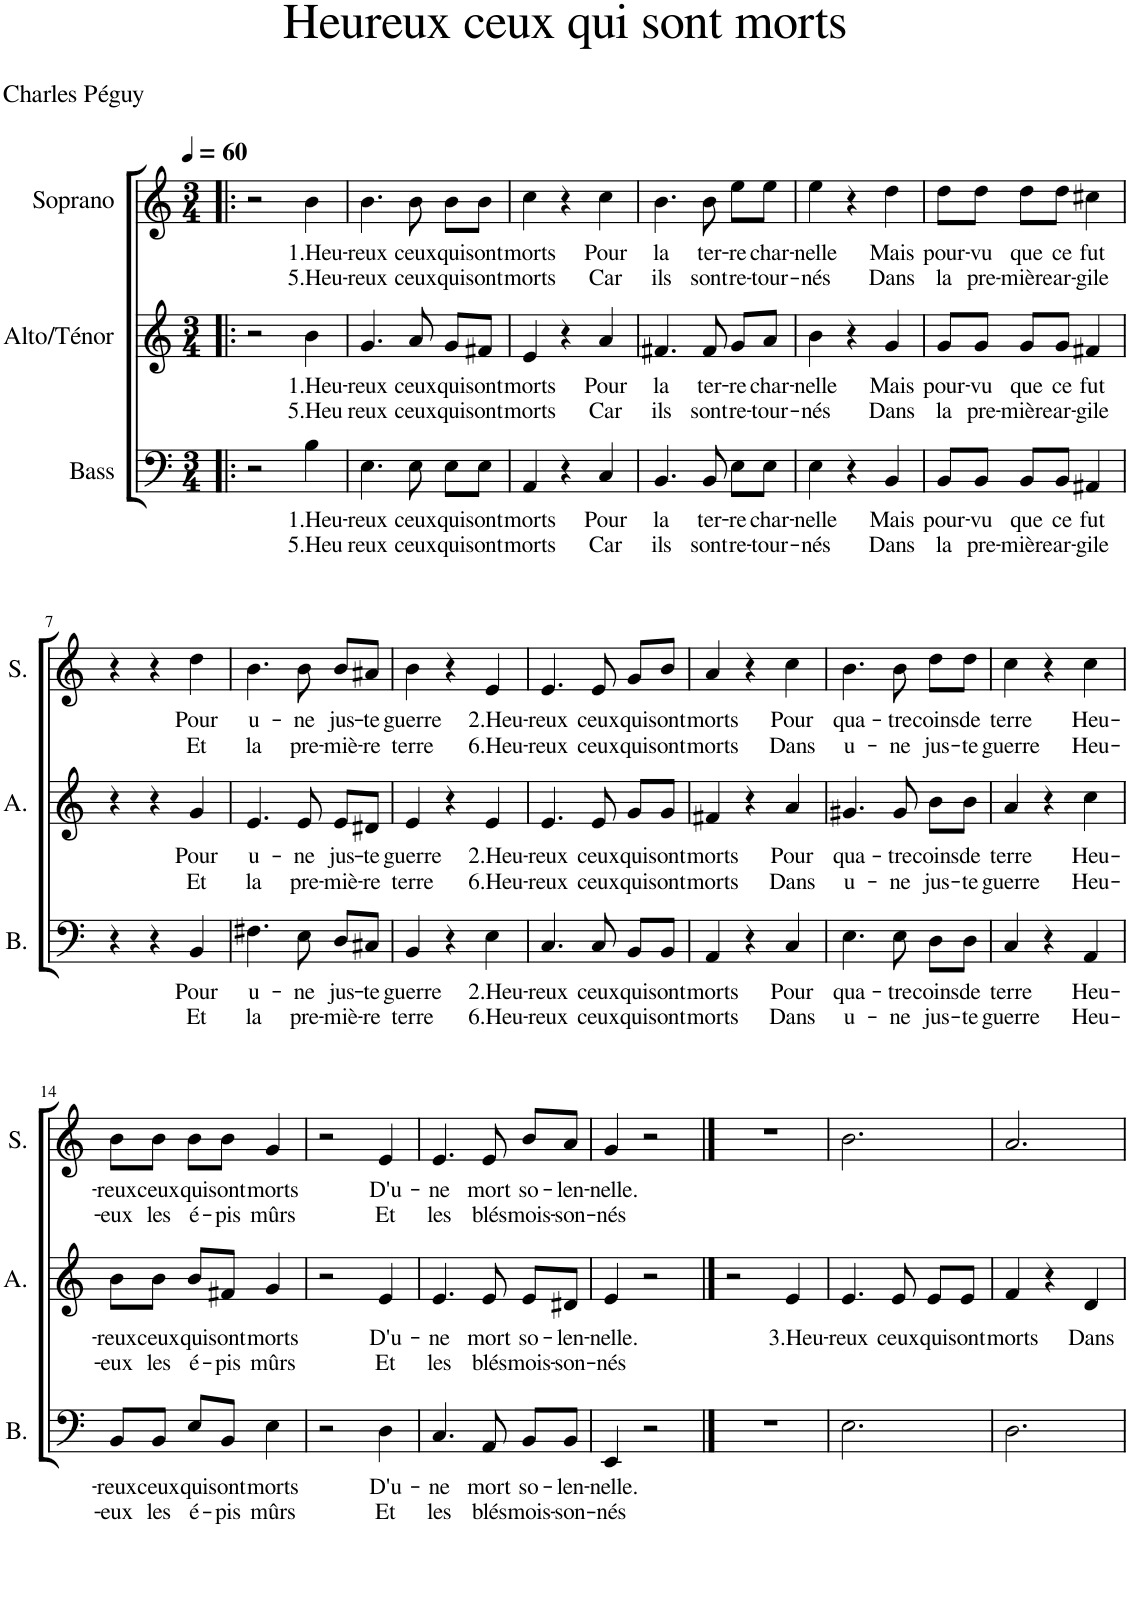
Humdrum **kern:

**kern	**text	**text	**kern	**text	**text	**kern	**text	**text
*part3	*part3	*part3	*part2	*part2	*part2	*part1	*part1	*part1
*staff3	*staff3	*staff3	*staff2	*staff2	*staff2	*staff1	*staff1	*staff1
*I"Bass	*	*	*I"Alto/Ténor	*	*	*I"Soprano	*	*
*I'B.	*	*	*I'A.	*	*	*I'S.	*	*
*clefF4	*	*	*clefG2	*	*	*clefG2	*	*
*k[]	*	*	*k[]	*	*	*k[]	*	*
*M3/4	*	*	*M3/4	*	*	*M3/4	*	*
*MM60	*	*	*MM60	*	*	*MM60	*	*
=1!|:	=1!|:	=1!|:	=1!|:	=1!|:	=1!|:	=1!|:	=1!|:	=1!|:
2r	.	.	2r	.	.	2r	.	.
!	!LO:LY:b	!LO:LY:b	!	!LO:LY:b	!LO:LY:b	!	!LO:LY:b	!LO:LY:b
4B\	1.Heu-	5.Heu	4b\	1.Heu-	5.Heu	4b\	1.Heu-	5.Heu-
=2	=2	=2	=2	=2	=2	=2	=2	=2
!	!LO:LY:b	!LO:LY:b	!	!LO:LY:b	!LO:LY:b	!	!LO:LY:b	!LO:LY:b
4.E\	-reux	-reux	4.g/	-reux	-reux	4.b\	-reux	-reux
!	!LO:LY:b	!LO:LY:b	!	!LO:LY:b	!LO:LY:b	!	!LO:LY:b	!LO:LY:b
8E\	ceux	ceux	8a/	ceux	ceux	8b\	ceux	ceux
!	!LO:LY:b	!LO:LY:b	!	!LO:LY:b	!LO:LY:b	!	!LO:LY:b	!LO:LY:b
8E\L	qui	qui	8g/L	qui	qui	8b\L	qui	qui
!	!LO:LY:b	!LO:LY:b	!	!LO:LY:b	!LO:LY:b	!	!LO:LY:b	!LO:LY:b
8E\J	sont	sont	8f#X/J	sont	sont	8b\J	sont	sont
=3	=3	=3	=3	=3	=3	=3	=3	=3
!	!LO:LY:b	!LO:LY:b	!	!LO:LY:b	!LO:LY:b	!	!LO:LY:b	!LO:LY:b
4AA/	morts	morts	4e/	morts	morts	4cc\	morts	morts
4r	.	.	4r	.	.	4r	.	.
!	!LO:LY:b	!LO:LY:b	!	!LO:LY:b	!LO:LY:b	!	!LO:LY:b	!LO:LY:b
4C/	Pour	Car	4a/	Pour	Car	4cc\	Pour	Car
=4	=4	=4	=4	=4	=4	=4	=4	=4
!	!LO:LY:b	!LO:LY:b	!	!LO:LY:b	!LO:LY:b	!	!LO:LY:b	!LO:LY:b
4.BB/	la	ils	4.f#X/	la	ils	4.b\	la	ils
!	!LO:LY:b	!LO:LY:b	!	!LO:LY:b	!LO:LY:b	!	!LO:LY:b	!LO:LY:b
8BB/	ter-	sont	8f#/	ter-	sont	8b\	ter-	sont
!	!LO:LY:b	!LO:LY:b	!	!LO:LY:b	!LO:LY:b	!	!LO:LY:b	!LO:LY:b
8E\L	-re	re-	8g/L	-re	re-	8ee\L	-re	re-
!	!LO:LY:b	!LO:LY:b	!	!LO:LY:b	!LO:LY:b	!	!LO:LY:b	!LO:LY:b
8E\J	char-	-tour-	8a/J	char-	-tour-	8ee\J	char-	-tour-
=5	=5	=5	=5	=5	=5	=5	=5	=5
!	!LO:LY:b	!LO:LY:b	!	!LO:LY:b	!LO:LY:b	!	!LO:LY:b	!LO:LY:b
4E\	-nelle	-nés	4b\	-nelle	-nés	4ee\	-nelle	-nés
4r	.	.	4r	.	.	4r	.	.
!	!LO:LY:b	!LO:LY:b	!	!LO:LY:b	!LO:LY:b	!	!LO:LY:b	!LO:LY:b
4BB/	Mais	Dans	4g/	Mais	Dans	4dd\	Mais	Dans
=6	=6	=6	=6	=6	=6	=6	=6	=6
!	!LO:LY:b	!LO:LY:b	!	!LO:LY:b	!LO:LY:b	!	!LO:LY:b	!LO:LY:b
8BB/L	pour-	la	8g/L	pour-	la	8dd\L	pour-	la
!	!LO:LY:b	!LO:LY:b	!	!LO:LY:b	!LO:LY:b	!	!LO:LY:b	!LO:LY:b
8BB/J	-vu	pre-	8g/J	-vu	pre-	8dd\J	-vu	pre-
!	!LO:LY:b	!LO:LY:b	!	!LO:LY:b	!LO:LY:b	!	!LO:LY:b	!LO:LY:b
8BB/L	que	-mière	8g/L	que	-mière	8dd\L	que	-mière
!	!LO:LY:b	!LO:LY:b	!	!LO:LY:b	!LO:LY:b	!	!LO:LY:b	!LO:LY:b
8BB/J	ce	ar-	8g/J	ce	ar-	8dd\J	ce	ar-
!	!LO:LY:b	!LO:LY:b	!	!LO:LY:b	!LO:LY:b	!	!LO:LY:b	!LO:LY:b
4AA#X/	fut	-gile	4f#X/	fut	-gile	4cc#X\	fut	-gile
!!LO:LB:g=z
=7	=7	=7	=7	=7	=7	=7	=7	=7
4r	.	.	4r	.	.	4r	.	.
4r	.	.	4r	.	.	4r	.	.
!	!LO:LY:b	!LO:LY:b	!	!LO:LY:b	!LO:LY:b	!	!LO:LY:b	!LO:LY:b
4BB/	Pour	Et	4g/	Pour	Et	4dd\	Pour	Et
=8	=8	=8	=8	=8	=8	=8	=8	=8
!	!LO:LY:b	!LO:LY:b	!	!LO:LY:b	!LO:LY:b	!	!LO:LY:b	!LO:LY:b
4.F#X\	u-	la	4.e/	u-	la	4.b\	u-	la
!	!LO:LY:b	!LO:LY:b	!	!LO:LY:b	!LO:LY:b	!	!LO:LY:b	!LO:LY:b
8E\	-ne	pre-	8e/	-ne	pre-	8b\	-ne	pre-
!	!LO:LY:b	!LO:LY:b	!	!LO:LY:b	!LO:LY:b	!	!LO:LY:b	!LO:LY:b
8D/L	jus-	-miè-	8e/L	jus-	-miè-	8b/L	jus-	-miè-
!	!LO:LY:b	!LO:LY:b	!	!LO:LY:b	!LO:LY:b	!	!LO:LY:b	!LO:LY:b
8C#X/J	-te	-re	8d#X/J	-te	-re	8a#X/J	-te	-re
=9	=9	=9	=9	=9	=9	=9	=9	=9
!	!LO:LY:b	!LO:LY:b	!	!LO:LY:b	!LO:LY:b	!	!LO:LY:b	!LO:LY:b
4BB/	guerre	terre	4e/	guerre	terre	4b\	guerre	terre
4r	.	.	4r	.	.	4r	.	.
!	!LO:LY:b	!LO:LY:b	!	!LO:LY:b	!LO:LY:b	!	!LO:LY:b	!LO:LY:b
4E\	2.Heu-	6.Heu-	4e/	2.Heu-	6.Heu-	4e/	2.Heu-	6.Heu-
=10	=10	=10	=10	=10	=10	=10	=10	=10
!	!LO:LY:b	!LO:LY:b	!	!LO:LY:b	!LO:LY:b	!	!LO:LY:b	!LO:LY:b
4.C/	-reux	-reux	4.e/	-reux	-reux	4.e/	-reux	-reux
!	!LO:LY:b	!LO:LY:b	!	!LO:LY:b	!LO:LY:b	!	!LO:LY:b	!LO:LY:b
8C/	ceux	ceux	8e/	ceux	ceux	8e/	ceux	ceux
!	!LO:LY:b	!LO:LY:b	!	!LO:LY:b	!LO:LY:b	!	!LO:LY:b	!LO:LY:b
8BB/L	qui	qui	8g/L	qui	qui	8g/L	qui	qui
!	!LO:LY:b	!LO:LY:b	!	!LO:LY:b	!LO:LY:b	!	!LO:LY:b	!LO:LY:b
8BB/J	sont	sont	8g/J	sont	sont	8b/J	sont	sont
=11	=11	=11	=11	=11	=11	=11	=11	=11
!	!LO:LY:b	!LO:LY:b	!	!LO:LY:b	!LO:LY:b	!	!LO:LY:b	!LO:LY:b
4AA/	morts	morts	4f#X/	morts	morts	4a/	morts	morts
4r	.	.	4r	.	.	4r	.	.
!	!LO:LY:b	!LO:LY:b	!	!LO:LY:b	!LO:LY:b	!	!LO:LY:b	!LO:LY:b
4C/	Pour	Dans	4a/	Pour	Dans	4cc\	Pour	Dans
=12	=12	=12	=12	=12	=12	=12	=12	=12
!	!LO:LY:b	!LO:LY:b	!	!LO:LY:b	!LO:LY:b	!	!LO:LY:b	!LO:LY:b
4.E\	qua-	u-	4.g#X/	qua-	u-	4.b\	qua-	u-
!	!LO:LY:b	!LO:LY:b	!	!LO:LY:b	!LO:LY:b	!	!LO:LY:b	!LO:LY:b
8E\	-tre	-ne	8g#/	-tre	-ne	8b\	-tre	-ne
!	!LO:LY:b	!LO:LY:b	!	!LO:LY:b	!LO:LY:b	!	!LO:LY:b	!LO:LY:b
8D\L	coins	jus-	8b\L	coins	jus-	8dd\L	coins	jus-
!	!LO:LY:b	!LO:LY:b	!	!LO:LY:b	!LO:LY:b	!	!LO:LY:b	!LO:LY:b
8D\J	de	-te	8b\J	de	-te	8dd\J	de	-te
=13	=13	=13	=13	=13	=13	=13	=13	=13
!	!LO:LY:b	!LO:LY:b	!	!LO:LY:b	!LO:LY:b	!	!LO:LY:b	!LO:LY:b
4C/	terre	guerre	4a/	terre	guerre	4cc\	terre	guerre
4r	.	.	4r	.	.	4r	.	.
!	!LO:LY:b	!LO:LY:b	!	!LO:LY:b	!LO:LY:b	!	!LO:LY:b	!LO:LY:b
4AA/	Heu-	Heu-	4cc\	Heu-	Heu-	4cc\	Heu-	Heu-
!!LO:LB:g=z
=14	=14	=14	=14	=14	=14	=14	=14	=14
!	!LO:LY:b	!LO:LY:b	!	!LO:LY:b	!LO:LY:b	!	!LO:LY:b	!LO:LY:b
8BB/L	-reux	-eux	8b\L	-reux	-eux	8b\L	-reux	-eux
!	!LO:LY:b	!LO:LY:b	!	!LO:LY:b	!LO:LY:b	!	!LO:LY:b	!LO:LY:b
8BB/J	ceux	les	8b\J	ceux	les	8b\J	ceux	les
!	!LO:LY:b	!LO:LY:b	!	!LO:LY:b	!LO:LY:b	!	!LO:LY:b	!LO:LY:b
8E/L	qui	é-	8b/L	qui	é-	8b\L	qui	é-
!	!LO:LY:b	!LO:LY:b	!	!LO:LY:b	!LO:LY:b	!	!LO:LY:b	!LO:LY:b
8BB/J	sont	-pis	8f#X/J	sont	-pis	8b\J	sont	-pis
!	!LO:LY:b	!LO:LY:b	!	!LO:LY:b	!LO:LY:b	!	!LO:LY:b	!LO:LY:b
4E\	morts	mûrs	4g/	morts	mûrs	4g/	morts	mûrs
=15	=15	=15	=15	=15	=15	=15	=15	=15
2r	.	.	2r	.	.	2r	.	.
!	!LO:LY:b	!LO:LY:b	!	!LO:LY:b	!LO:LY:b	!	!LO:LY:b	!LO:LY:b
4D\	D'u-	Et	4e/	D'u-	Et	4e/	D'u-	Et
=16	=16	=16	=16	=16	=16	=16	=16	=16
!	!LO:LY:b	!LO:LY:b	!	!LO:LY:b	!LO:LY:b	!	!LO:LY:b	!LO:LY:b
4.C/	-ne	les	4.e/	-ne	les	4.e/	-ne	les
!	!LO:LY:b	!LO:LY:b	!	!LO:LY:b	!LO:LY:b	!	!LO:LY:b	!LO:LY:b
8AA/	mort	blés	8e/	mort	blés	8e/	mort	blés
!	!LO:LY:b	!LO:LY:b	!	!LO:LY:b	!LO:LY:b	!	!LO:LY:b	!LO:LY:b
8BB/L	so-	mois-	8e/L	so-	mois-	8b/L	so-	mois-
!	!LO:LY:b	!LO:LY:b	!	!LO:LY:b	!LO:LY:b	!	!LO:LY:b	!LO:LY:b
8BB/J	-len-	-son-	8d#X/J	-len-	-son-	8a/J	-len-	-son-
=17	=17	=17	=17	=17	=17	=17	=17	=17
!	!LO:LY:b	!LO:LY:b	!	!LO:LY:b	!LO:LY:b	!	!LO:LY:b	!LO:LY:b
4EE/	-nelle.	-nés	4e/	-nelle.	-nés	4g/	-nelle.	-nés
2r	.	.	2r	.	.	2r	.	.
==18	==18	==18	==18	==18	==18	==18	==18	==18
2.r	.	.	2r	.	.	2.r	.	.
!	!	!	!	!LO:LY:b	!	!	!	!
.	.	.	4e/	3.Heu-	.	.	.	.
=19	=19	=19	=19	=19	=19	=19	=19	=19
!	!	!	!	!LO:LY:b	!	!	!	!
2.E\	.	.	4.e/	-reux	.	2.b\	.	.
!	!	!	!	!LO:LY:b	!	!	!	!
.	.	.	8e/	ceux	.	.	.	.
!	!	!	!	!LO:LY:b	!	!	!	!
.	.	.	8e/L	qui	.	.	.	.
!	!	!	!	!LO:LY:b	!	!	!	!
.	.	.	8e/J	sont	.	.	.	.
=20	=20	=20	=20	=20	=20	=20	=20	=20
!	!	!	!	!LO:LY:b	!	!	!	!
2.D\	.	.	4f/	morts	.	2.a/	.	.
.	.	.	4r	.	.	.	.	.
!	!	!	!	!LO:LY:b	!	!	!	!
.	.	.	4d/	Dans	.	.	.	.
=	=	=	=	=	=	=	=	=
*-	*-	*-	*-	*-	*-	*-	*-	*-
